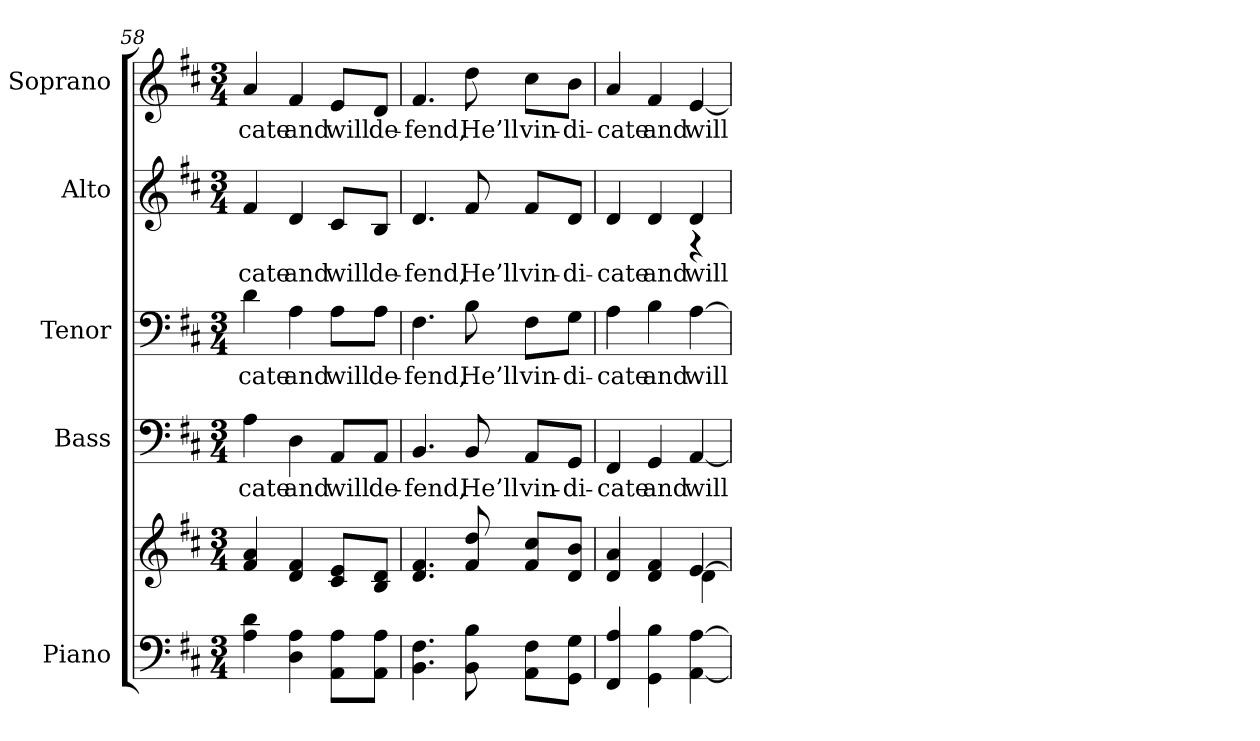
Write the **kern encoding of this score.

**kern	**kern	**kern	**text	**kern	**text	**kern	**text	**kern	**text
*part5	*part5	*part4	*part4	*part3	*part3	*part2	*part2	*part1	*part1
*staff6	*staff5	*staff4	*staff4	*staff3	*staff3	*staff2	*staff2	*staff1	*staff1
*I"Piano	*	*I"Bass	*	*I"Tenor	*	*I"Alto	*	*I"Soprano	*
*I'Pno.	*	*I'B.	*	*I'T.	*	*I'A.	*	*I'S.	*
!!LO:PB:g=z
*clefF4	*clefG2	*clefF4	*	*clefF4	*	*clefG2	*	*clefG2	*
*k[f#c#]	*k[f#c#]	*k[f#c#]	*	*k[f#c#]	*	*k[f#c#]	*	*k[f#c#]	*
*D:	*D:	*D:	*	*D:	*	*D:	*	*D:	*
*M3/4	*M3/4	*M3/4	*	*M3/4	*	*M3/4	*	*M3/4	*
=58	=58	=58	=58	=58	=58	=58	=58	=58	=58
!	!	!	!LO:LY:b:color=#000000	!	!	!	!	!	!
!	!	!	!	!	!LO:LY:b:color=#000000	!	!	!	!
!	!	!	!	!	!	!	!LO:LY:b:color=#000000	!	!
!	!	!	!	!	!	!	!	!	!LO:LY:b:color=#000000
4Ai\ 4di	4f#i/ 4ai	4Ai\	-cate	4di\	-cate	4f#i/	-cate	4ai/	-cate
!	!	!	!LO:LY:b:color=#000000	!	!	!	!	!	!
!	!	!	!	!	!LO:LY:b:color=#000000	!	!	!	!
!	!	!	!	!	!	!	!LO:LY:b:color=#000000	!	!
!	!	!	!	!	!	!	!	!	!LO:LY:b:color=#000000
4Di\ 4Ai	4di/ 4f#i	4Di\	and	4Ai\	and	4di/	and	4f#i/	and
!	!	!	!LO:LY:b:color=#000000	!	!	!	!	!	!
!	!	!	!	!	!LO:LY:b:color=#000000	!	!	!	!
!	!	!	!	!	!	!	!LO:LY:b:color=#000000	!	!
!	!	!	!	!	!	!	!	!	!LO:LY:b:color=#000000
8AAi\ 8Ai\L	8c#i/ 8ei/L	8AAi/L	will	8Ai\L	will	8c#i/L	will	8ei/L	will
!	!	!	!LO:LY:b:color=#000000	!	!	!	!	!	!
!	!	!	!	!	!LO:LY:b:color=#000000	!	!	!	!
!	!	!	!	!	!	!	!LO:LY:b:color=#000000	!	!
!	!	!	!	!	!	!	!	!	!LO:LY:b:color=#000000
8AAi\ 8Ai\J	8Bi/ 8di/J	8AAi/J	de-	8Ai\J	de-	8Bi/J	de-	8di/J	de-
=59	=59	=59	=59	=59	=59	=59	=59	=59	=59
!	!	!	!LO:LY:b:color=#000000	!	!	!	!	!	!
!	!	!	!	!	!LO:LY:b:color=#000000	!	!	!	!
!	!	!	!	!	!	!	!LO:LY:b:color=#000000	!	!
!	!	!	!	!	!	!	!	!	!LO:LY:b:color=#000000
4.BBi\ 4.F#i	4.di/ 4.f#i	4.BBi/	-fend,	4.F#i\	-fend,	4.di/	-fend,	4.f#i/	-fend,
!	!	!	!LO:LY:b:color=#000000	!	!	!	!	!	!
!	!	!	!	!	!LO:LY:b:color=#000000	!	!	!	!
!	!	!	!	!	!	!	!LO:LY:b:color=#000000	!	!
!	!	!	!	!	!	!	!	!	!LO:LY:b:color=#000000
8BBi\ 8Bi	8f#i/ 8ddi	8BBi/	He’ll	8Bi\	He’ll	8f#i/	He’ll	8ddi\	He’ll
!	!	!	!LO:LY:b:color=#000000	!	!	!	!	!	!
!	!	!	!	!	!LO:LY:b:color=#000000	!	!	!	!
!	!	!	!	!	!	!	!LO:LY:b:color=#000000	!	!
!	!	!	!	!	!	!	!	!	!LO:LY:b:color=#000000
8AAi\ 8F#i\L	8f#i/ 8cc#i/L	8AAi/L	vin-	8F#i\L	vin-	8f#i/L	vin-	8cc#i\L	vin-
!	!	!	!LO:LY:b:color=#000000	!	!	!	!	!	!
!	!	!	!	!	!LO:LY:b:color=#000000	!	!	!	!
!	!	!	!	!	!	!	!LO:LY:b:color=#000000	!	!
!	!	!	!	!	!	!	!	!	!LO:LY:b:color=#000000
8GGi\ 8Gi\J	8di/ 8bi/J	8GGi/J	-di-	8Gi\J	-di-	8di/J	-di-	8bi\J	-di-
=60	=60	=60	=60	=60	=60	=60	=60	=60	=60
*	*^	*	*	*	*	*	*	*	*
!	!	!	!	!LO:LY:b:color=#000000	!	!	!	!	!	!
!	!	!	!	!	!	!LO:LY:b:color=#000000	!	!	!	!
!	!	!	!	!	!	!	!	!LO:LY:b:color=#000000	!	!
*	*	*	*	*	*	*	*^	*	*	*
!	!	!	!	!	!	!	!	!	!	!	!LO:LY:b:color=#000000
4FF#i/ 4Ai	4di/ 4ai	2ryy	4FF#i/	-cate	4Ai\	-cate	4di/	2ryy	-cate	4ai/	-cate
!	!	!	!	!LO:LY:b:color=#000000	!	!	!	!	!	!	!
!	!	!	!	!	!	!LO:LY:b:color=#000000	!	!	!	!	!
!	!	!	!	!	!	!	!	!	!LO:LY:b:color=#000000	!	!
!	!	!	!	!	!	!	!	!	!	!	!LO:LY:b:color=#000000
4GGi\ 4Bi	4di/ 4f#i	.	4GGi/	and	4Bi\	and	4di/	.	and	4f#i/	and
!	!	!	!	!LO:LY:b:color=#000000	!	!	!	!	!	!	!
!	!	!	!	!	!	!LO:LY:b:color=#000000	!	!	!	!	!
!	!	!	!	!	!	!	!	!	!LO:LY:b:color=#000000	!	!
!	!	!	!	!	!	!	!	!	!	!	!LO:LY:b:color=#000000
[<4AAi\ [>4Ai	[>4ei/	4di\	[<4AAi/	will	[>4Ai\	will	4di/	4r	will	[<4ei/	will
*	*v	*v	*	*	*	*	*v	*v	*	*	*
=	=	=	=	=	=	=	=	=	=
*-	*-	*-	*-	*-	*-	*-	*-	*-	*-
